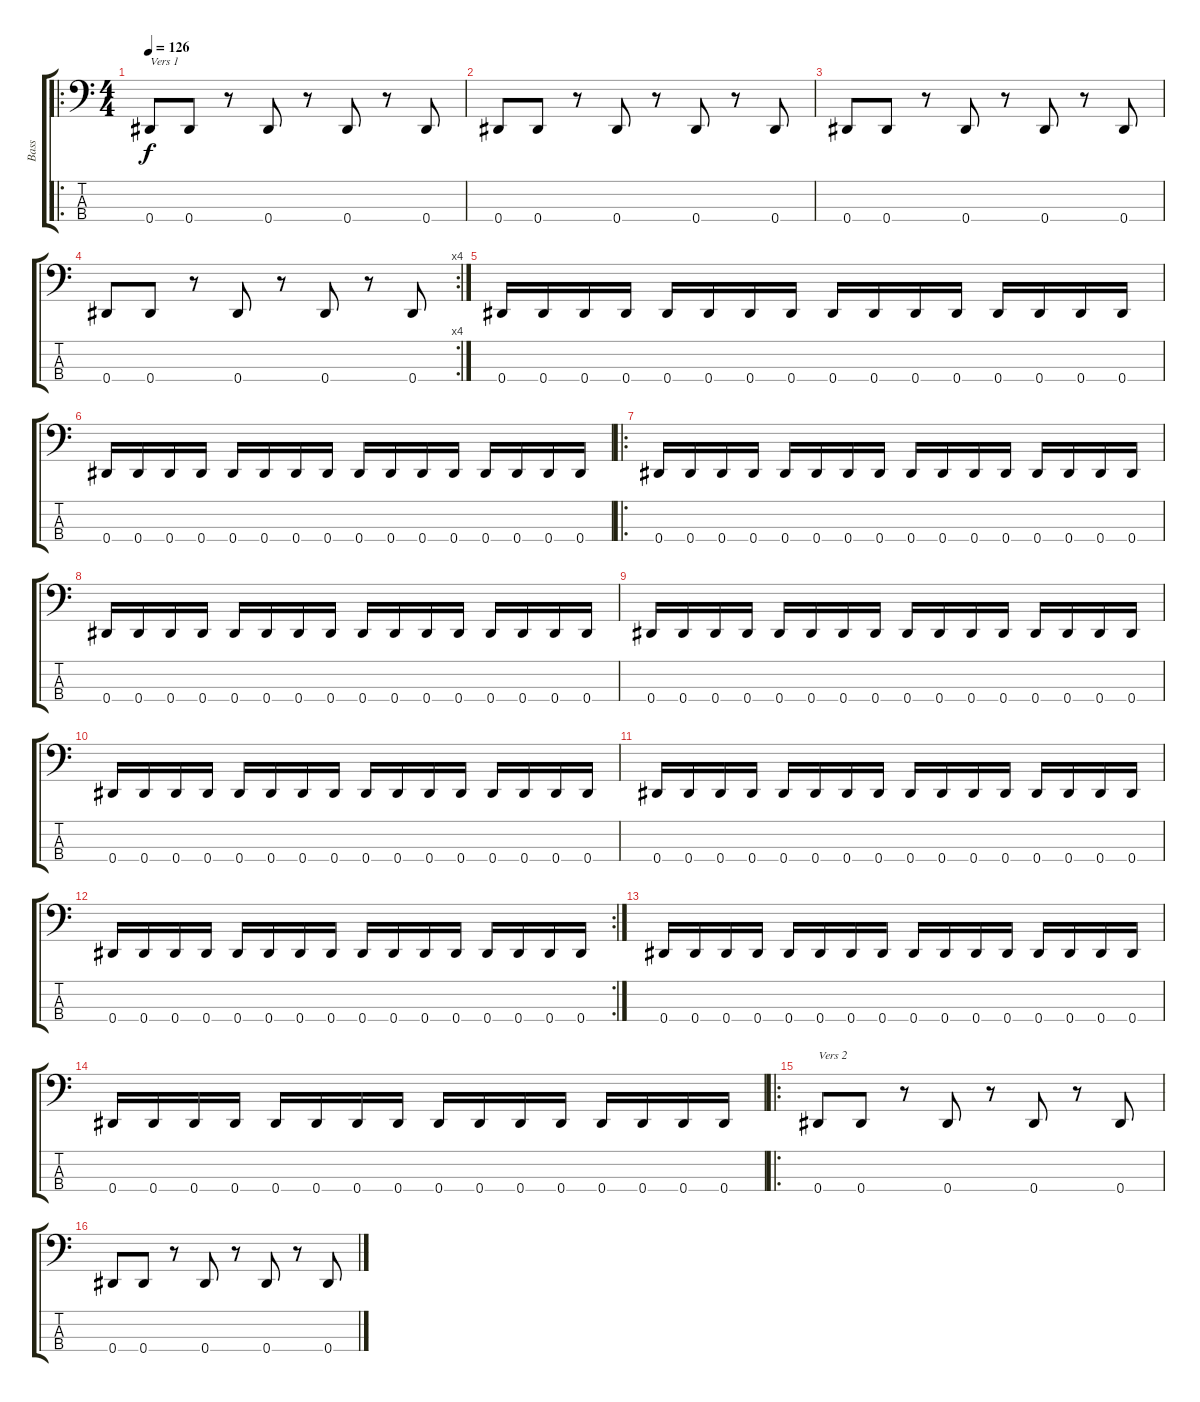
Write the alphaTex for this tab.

\track ("Bass" "Bass") {instrument electricbassfinger}
\staff {score tabs}
\tuning (Gb2 Db2 Ab1 Eb1) {hide}
\ro
\ts (4 4)
\tempo 126
\clef f4
\ks c
0.4.8{txt "Vers 1" dy f} 0.4.8 r.8 0.4.8 r.8 0.4.8 r.8 0.4.8 |
0.4.8 0.4.8 r.8 0.4.8 r.8 0.4.8 r.8 0.4.8 |
0.4.8 0.4.8 r.8 0.4.8 r.8 0.4.8 r.8 0.4.8 |
\rc 4
0.4.8 0.4.8 r.8 0.4.8 r.8 0.4.8 r.8 0.4.8 |
0.4.16 0.4.16 0.4.16 0.4.16 0.4.16 0.4.16 0.4.16 0.4.16 0.4.16 0.4.16 0.4.16 0.4.16 0.4.16 0.4.16 0.4.16 0.4.16 |
0.4.16 0.4.16 0.4.16 0.4.16 0.4.16 0.4.16 0.4.16 0.4.16 0.4.16 0.4.16 0.4.16 0.4.16 0.4.16 0.4.16 0.4.16 0.4.16 |
\ro
0.4.16 0.4.16 0.4.16 0.4.16 0.4.16 0.4.16 0.4.16 0.4.16 0.4.16 0.4.16 0.4.16 0.4.16 0.4.16 0.4.16 0.4.16 0.4.16 |
0.4.16 0.4.16 0.4.16 0.4.16 0.4.16 0.4.16 0.4.16 0.4.16 0.4.16 0.4.16 0.4.16 0.4.16 0.4.16 0.4.16 0.4.16 0.4.16 |
0.4.16 0.4.16 0.4.16 0.4.16 0.4.16 0.4.16 0.4.16 0.4.16 0.4.16 0.4.16 0.4.16 0.4.16 0.4.16 0.4.16 0.4.16 0.4.16 |
0.4.16 0.4.16 0.4.16 0.4.16 0.4.16 0.4.16 0.4.16 0.4.16 0.4.16 0.4.16 0.4.16 0.4.16 0.4.16 0.4.16 0.4.16 0.4.16 |
0.4.16 0.4.16 0.4.16 0.4.16 0.4.16 0.4.16 0.4.16 0.4.16 0.4.16 0.4.16 0.4.16 0.4.16 0.4.16 0.4.16 0.4.16 0.4.16 |
\rc 2
0.4.16 0.4.16 0.4.16 0.4.16 0.4.16 0.4.16 0.4.16 0.4.16 0.4.16 0.4.16 0.4.16 0.4.16 0.4.16 0.4.16 0.4.16 0.4.16 |
0.4.16 0.4.16 0.4.16 0.4.16 0.4.16 0.4.16 0.4.16 0.4.16 0.4.16 0.4.16 0.4.16 0.4.16 0.4.16 0.4.16 0.4.16 0.4.16 |
0.4.16 0.4.16 0.4.16 0.4.16 0.4.16 0.4.16 0.4.16 0.4.16 0.4.16 0.4.16 0.4.16 0.4.16 0.4.16 0.4.16 0.4.16 0.4.16 |
\ro
0.4.8{txt "Vers 2"} 0.4.8 r.8 0.4.8 r.8 0.4.8 r.8 0.4.8 |
0.4.8 0.4.8 r.8 0.4.8 r.8 0.4.8 r.8 0.4.8
